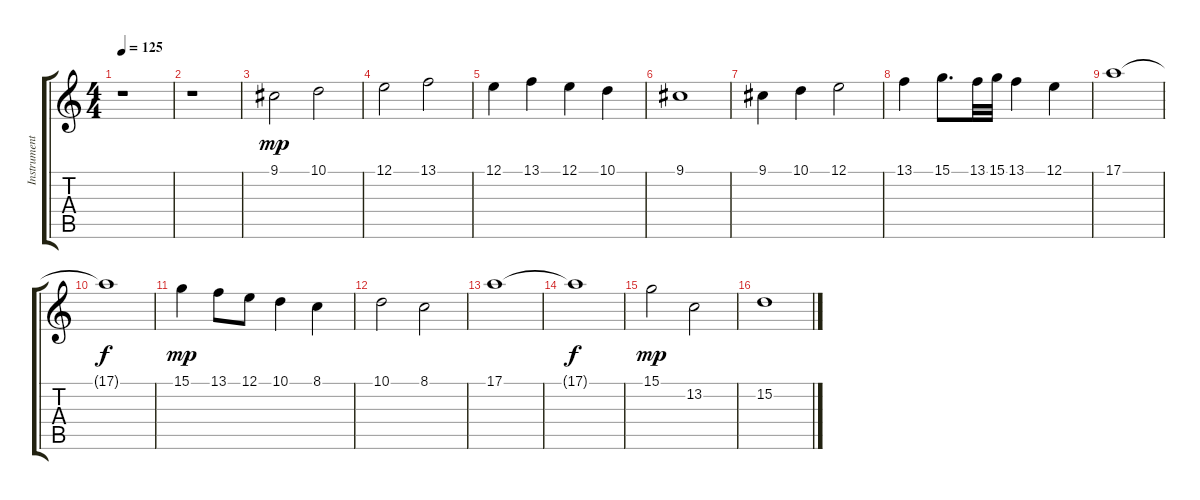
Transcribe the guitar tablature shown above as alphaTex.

\track ("Instrument 2" "Instrument") {instrument koto}
\staff {score tabs}
\tuning (E4 B3 G3 D3 A2 E2) {hide}
\ts (4 4)
\tempo 125
\clef g2
\ks c
r.1{dy f} |
r.1 |
9.1.2{dy mp} 10.1.2 |
12.1.2 13.1.2 |
12.1.4 13.1.4 12.1.4 10.1.4 |
9.1.1 |
9.1.4 10.1.4 12.1.2 |
13.1.4 15.1.8{d} 13.1.32 15.1.32 13.1.4 12.1.4 |
17.1.1 |
17.1{t}.1{dy f} |
15.1.4{dy mp} 13.1.8 12.1.8 10.1.4 8.1.4 |
10.1.2 8.1.2 |
17.1.1 |
17.1{t}.1{dy f} |
15.1.2{dy mp} 13.2.2 |
15.2.1
